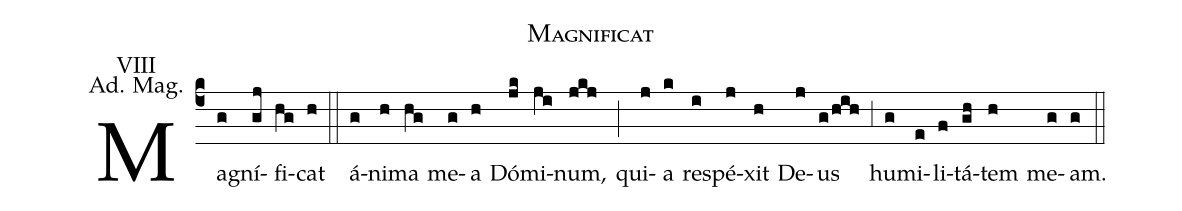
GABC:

name:Magnificat;
office-part:Antiphona;
mode:8;
annotation: VIII;
annotation: Ad. Mag.;
%%
(c4) Ma(g)gní(gj)fi(hg)cat(h) (::) á(g)ni(h)ma(hg) me(g)a(h) Dó(jk)mi(ji)num,(jkj) (;) qui(j)a(k) re(i)spé(j)xit(h) De(j)us(g/hih) (;3) hu(g)mi(e)li(f)tá(gh)tem(h) me(g)am.(g) (::)
